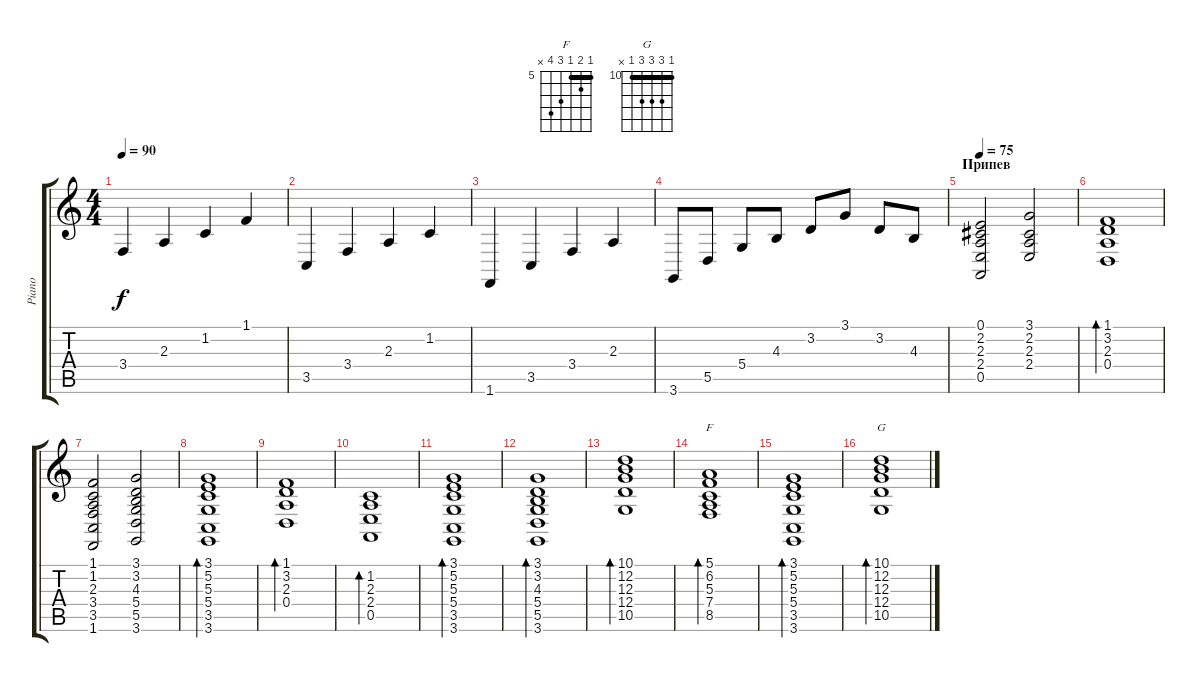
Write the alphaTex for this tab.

\track ("Piano" "Piano") {instrument acousticgrandpiano}
\staff {score tabs}
\tuning (E4 B3 G3 D3 A2 E2) {hide}
\chord ("F" 5 6 5 7 8 x) {firstfret 5 barre 5}
\chord ("G" 10 12 12 12 10 x) {firstfret 10 barre 10}
\ts (4 4)
\tempo 90
\clef g2
\ks c
3.4.4{dy f} 2.3.4 1.2.4 1.1.4 |
3.5.4 3.4.4 2.3.4 1.2.4 |
1.6.4 3.5.4 3.4.4 2.3.4 |
3.6.8 5.5.8 5.4.8 4.3.8 3.2.8 3.1.8 3.2.8 4.3.8 |
\section ("" "Припев")
\tempo 75
(0.1 2.2 2.3 2.4 0.5).2 (3.1 2.2 2.3 2.4).2 |
(1.1 3.2 2.3 0.4).1{bd 240} |
(1.1 1.2 2.3 3.4 3.5 1.6).2 (3.1 3.2 4.3 5.4 5.5 3.6).2 |
(3.1 5.2 5.3 5.4 3.5 3.6).1{bd 120} |
(1.1 3.2 2.3 0.4).1{bd 480} |
(1.2 2.3 2.4 0.5).1{bd 480} |
(3.1 5.2 5.3 5.4 3.5 3.6).1{bd 480} |
(3.1 3.2 4.3 5.4 5.5 3.6).1{bd 480} |
(10.1 12.2 12.3 12.4 10.5).1{bd 480} |
(5.1 6.2 5.3 7.4 8.5).1{bd 480 ch "F"} |
(3.1 5.2 5.3 5.4 3.5 3.6).1{bd 480} |
(10.1 12.2 12.3 12.4 10.5).1{bd 480 ch "G"}
